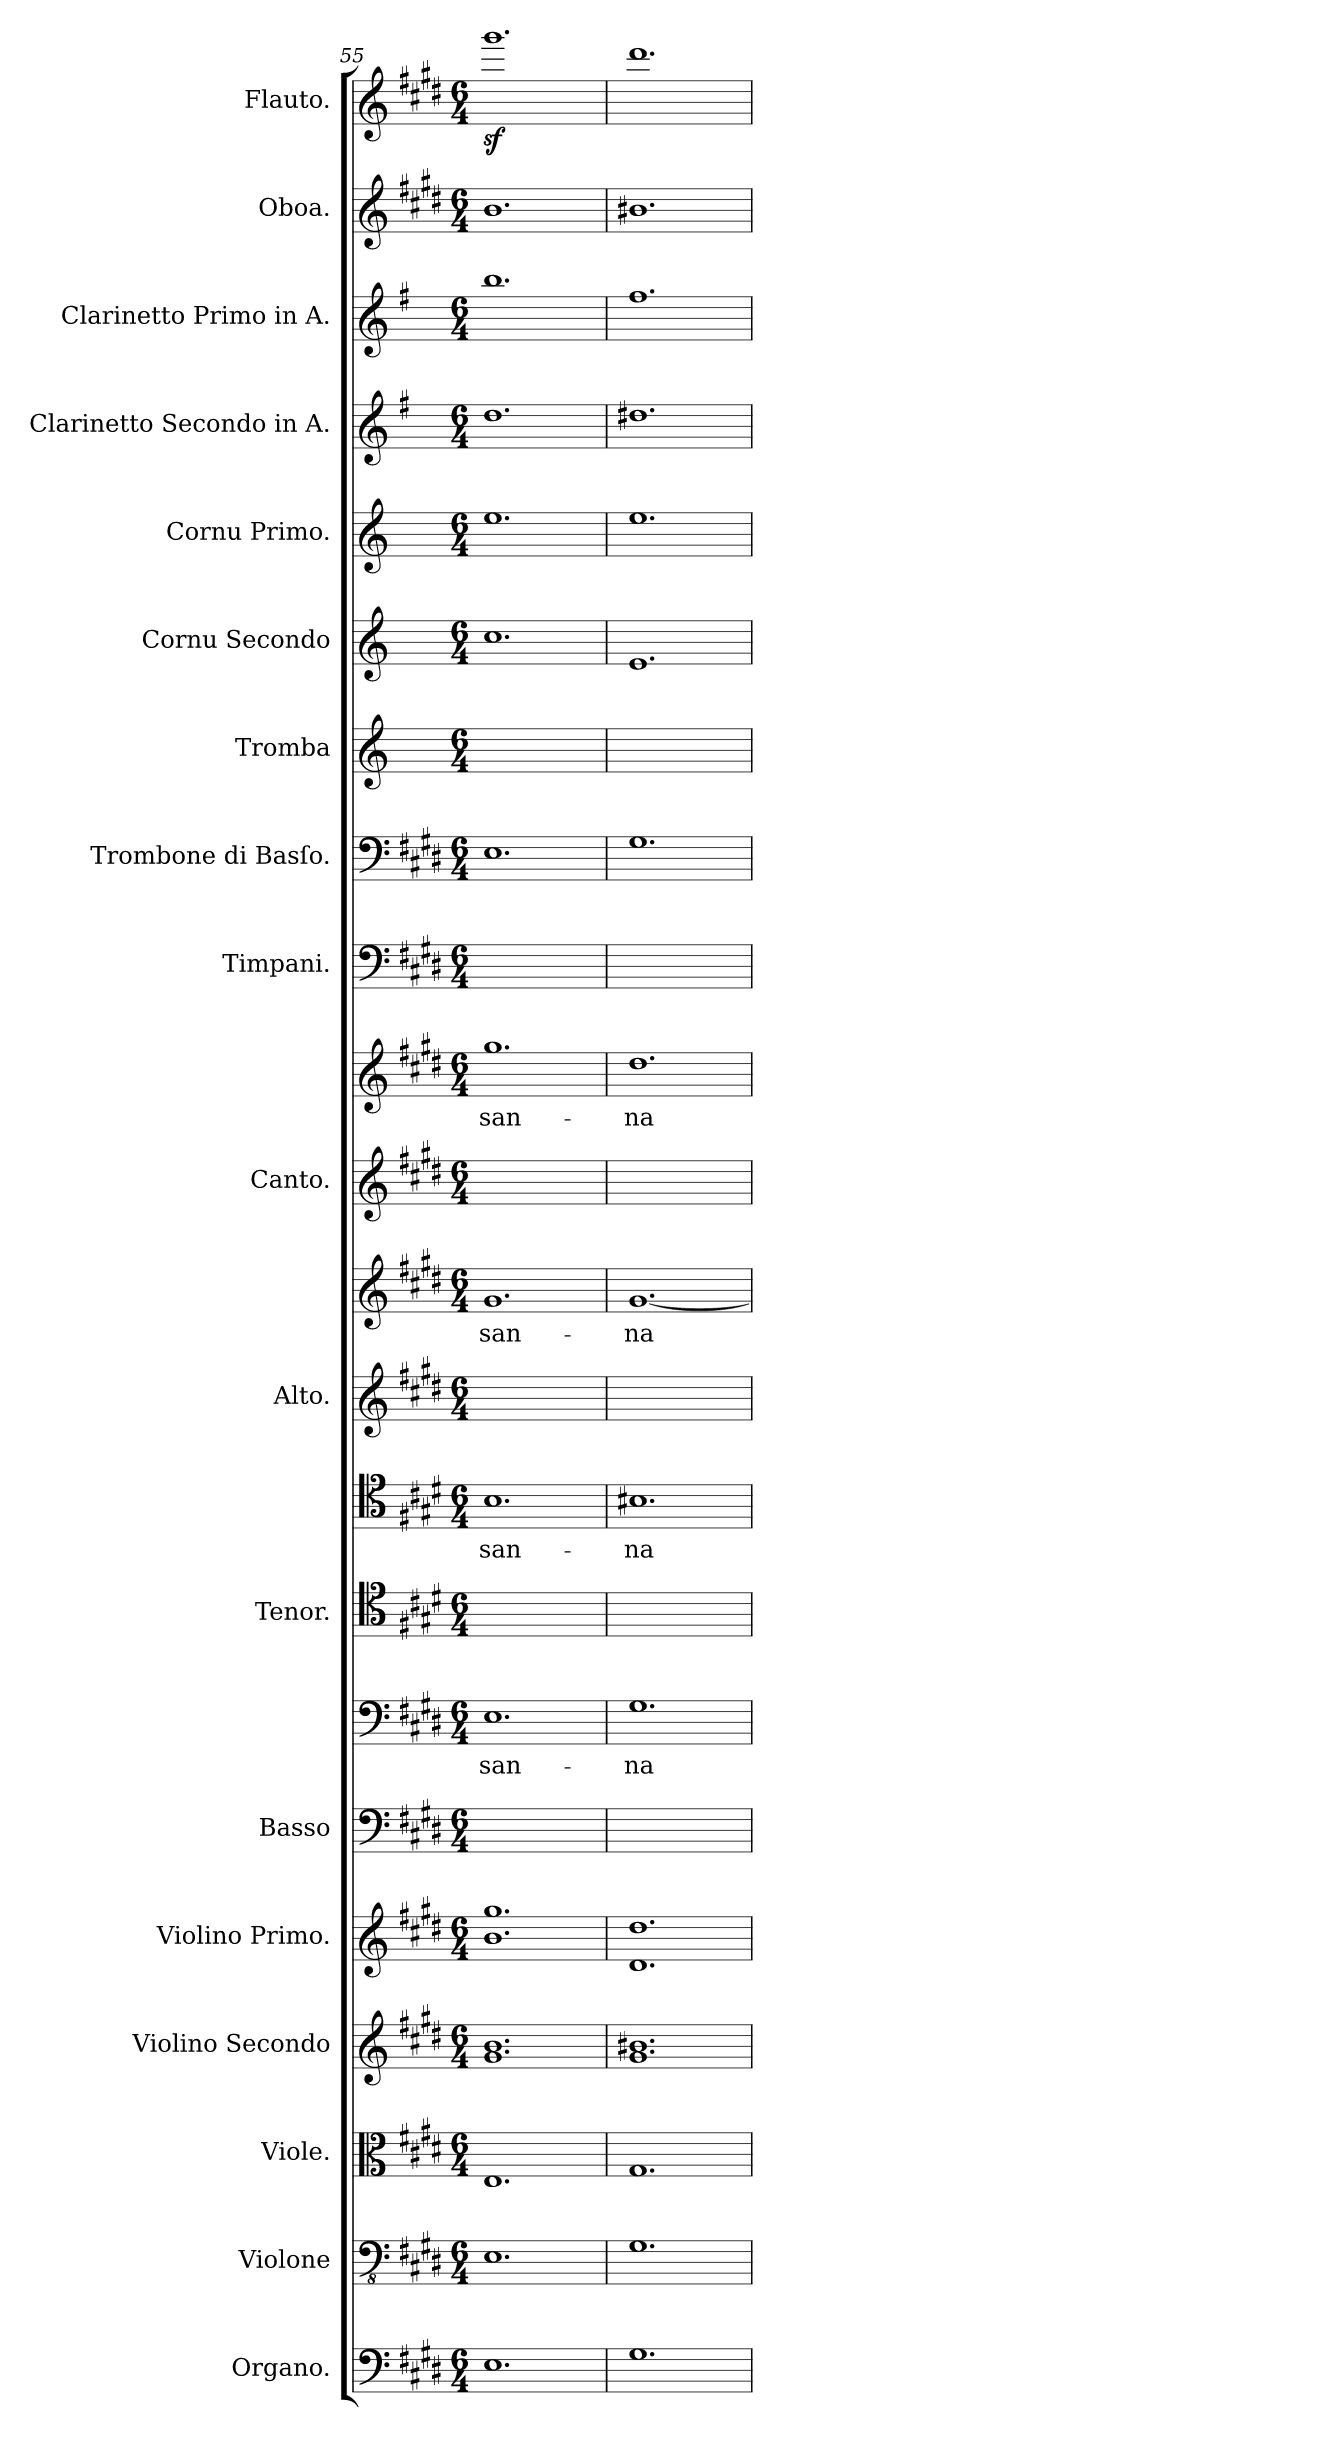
**kern	**kern	**kern	**kern	**kern	**kern	**kern	**text	**kern	**kern	**text	**kern	**kern	**text	**kern	**kern	**text	**kern	**kern	**kern	**kern	**kern	**kern	**kern	**kern	**kern
*part22	*part21	*part20	*part19	*part18	*part17	*part16	*part16	*part15	*part14	*part14	*part13	*part12	*part12	*part11	*part10	*part10	*part9	*part8	*part7	*part6	*part5	*part4	*part3	*part2	*part1
*staff22	*staff21	*staff20	*staff19	*staff18	*staff17	*staff16	*staff16	*staff15	*staff14	*staff14	*staff13	*staff12	*staff12	*staff11	*staff10	*staff10	*staff9	*staff8	*staff7	*staff6	*staff5	*staff4	*staff3	*staff2	*staff1
*I"Organo.	*I"Violone	*I"Viole.	*I"Violino Secondo	*I"Violino Primo.	*I"Basso	*	*	*I"Tenor.	*	*	*I"Alto.	*	*	*I"Canto.	*	*	*I"Timpani.	*I"Trombone di Basſo.	*I"Tromba	*I"Cornu Secondo	*I"Cornu Primo.	*I"Clarinetto Secondo in A.	*I"Clarinetto Primo in A.	*I"Oboa.	*I"Flauto.
*I'org	*I'vlne	*	*I'vl 2	*I'vl 1	*I'B	*	*	*I'T	*	*	*I'A	*	*	*I'C	*	*	*I'timp	*	*I'tr	*I'cor 2	*I'cor 1	*I'cl 2 in A	*I'cl 1 in A	*I'ob	*I'fl
*clefF4	*clefFv4	*clefC3	*clefG2	*clefG2	*clefF4	*clefF4	*	*clefC4	*clefC4	*	*clefG2	*clefG2	*	*clefG2	*clefG2	*	*clefF4	*clefF4	*clefG2	*clefG2	*clefG2	*clefG2	*clefG2	*clefG2	*clefG2
*	*	*	*	*	*	*	*	*	*	*	*	*	*	*	*	*	*	*	*ITrd-2c-4	*ITrd5c8	*ITrd5c8	*ITrd2c3	*ITrd2c3	*	*
*k[f#c#g#d#]	*k[f#c#g#d#]	*k[f#c#g#d#]	*k[f#c#g#d#]	*k[f#c#g#d#]	*k[f#c#g#d#]	*k[f#c#g#d#]	*	*k[f#c#g#d#]	*k[f#c#g#d#]	*	*k[f#c#g#d#]	*k[f#c#g#d#]	*	*k[f#c#g#d#]	*k[f#c#g#d#]	*	*k[f#c#g#d#]	*k[f#c#g#d#]	*k[f#c#g#d#]	*k[f#c#g#d#]	*k[f#c#g#d#]	*k[f#c#g#d#]	*k[f#c#g#d#]	*k[f#c#g#d#]	*k[f#c#g#d#]
*M6/4	*M6/4	*M6/4	*M6/4	*M6/4	*M6/4	*M6/4	*	*M6/4	*M6/4	*	*M6/4	*M6/4	*	*M6/4	*M6/4	*	*M6/4	*M6/4	*M6/4	*M6/4	*M6/4	*M6/4	*M6/4	*M6/4	*M6/4
=55	=55	=55	=55	=55	=55	=55	=55	=55	=55	=55	=55	=55	=55	=55	=55	=55	=55	=55	=55	=55	=55	=55	=55	=55	=55
1.E	1.EE	1.E	1.g# 1.b	1.b 1.gg#	1.ryy	1.E	-san-	1.ryy	1.B	-san-	1.ryy	1.g#	-san-	1.ryy	1.gg#	-san-	1.ryy	1.E	1.ryy	1.e	1.g#	1.b	1.gg#	1.b	1.ggg#z<
=56	=56	=56	=56	=56	=56	=56	=56	=56	=56	=56	=56	=56	=56	=56	=56	=56	=56	=56	=56	=56	=56	=56	=56	=56	=56
1.G#	1.GG#	1.G#	1.g# 1.b#X	1.d# 1.dd#	1.ryy	1.G#	-na	1.ryy	1.B#X	-na	1.ryy	[1.g#	-na	1.ryy	1.dd#	-na	1.ryy	1.G#	1.ryy	1.G#	1.g#	1.b#X	1.dd#	1.b#X	1.ddd#
=	=	=	=	=	=	=	=	=	=	=	=	=	=	=	=	=	=	=	=	=	=	=	=	=	=
*-	*-	*-	*-	*-	*-	*-	*-	*-	*-	*-	*-	*-	*-	*-	*-	*-	*-	*-	*-	*-	*-	*-	*-	*-	*-
